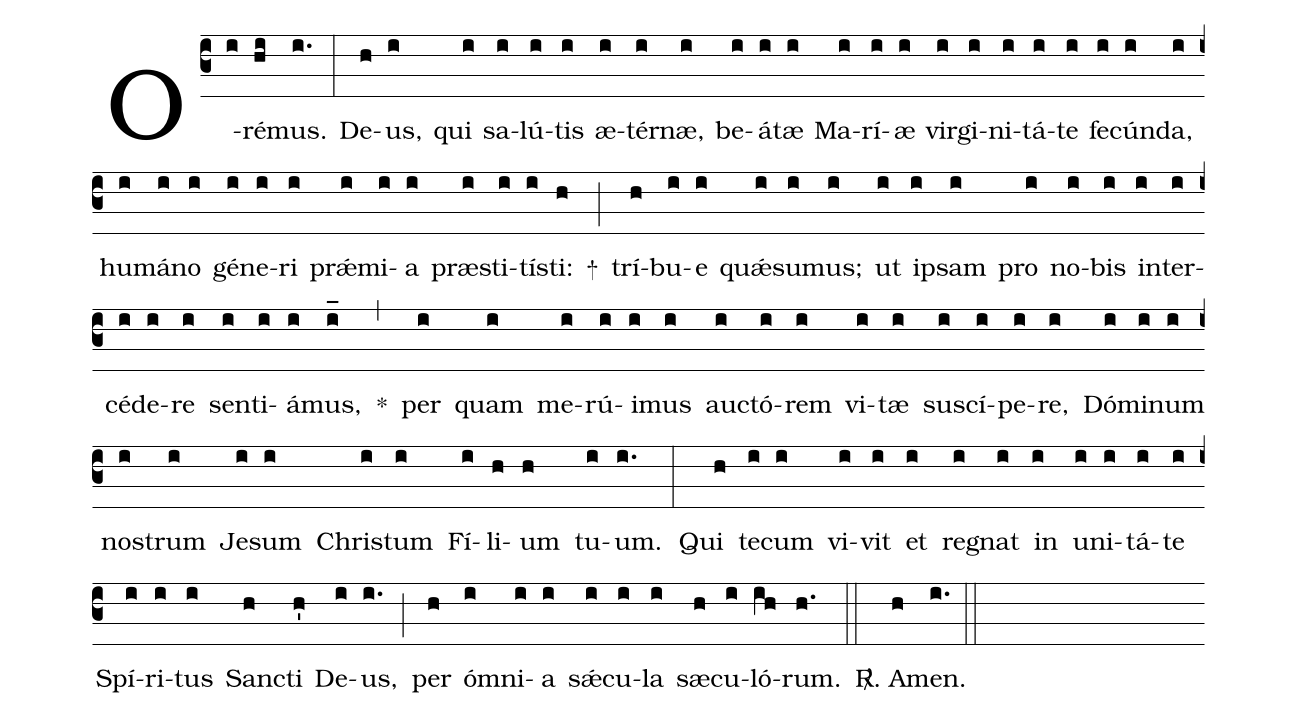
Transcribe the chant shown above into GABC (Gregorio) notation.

%%
(c3)
O(i)ré(hi)mus.(i.) (:)

De(h)us,(i) qui(i) sa(i)lú(i)tis(i) æ(i)tér(i)næ,(i) be(i)á(i)tæ(i) Ma(i)rí(i)æ(i) vir(i)gi(i)ni(i)tá(i)te(i) fe(i)cún(i)da,(i) hu(i)má(i)no(i) gé(i)ne(i)ri(i) prǽ(i)mi(i)a(i) præ(i)sti(i)tís(i)ti:(h) +(;)
trí(h)bu(i)e(i) quǽ(i)su(i)mus;(i) ut(i) ip(i)sam(i) pro(i) no(i)bis(i) in(i)ter(i)cé(i)de(i)re(i) sen(i)ti(i)á(i)mus,(i_) *(,)
per(i) quam(i) me(i)rú(i)i(i)mus(i) auc(i)tó(i)rem(i) vi(i)tæ(i) su(i)scí(i)pe(i)re,(i) Dó(i)mi(i)num(i) nos(i)trum(i) Je(i)sum(i) Chris(i)tum(i) Fí(i)li(h)um(h) tu(i)um.(i.) (:)

Qui(h) te(i)cum(i) vi(i)vit(i) et(i) reg(i)nat(i)
in(i) u(i)ni(i)tá(i)te(i) Spí(i)ri(i)tus(i) San(h)cti(h') De(i)us,(i.) (;)
per(h) óm(i)ni(i)a(i) sǽ(i)cu(i)la(i) sæ(h)cu(i)ló(ih)rum.(h.) (::)

<sp>R/</sp>. A(h)men.(i.) (::)
